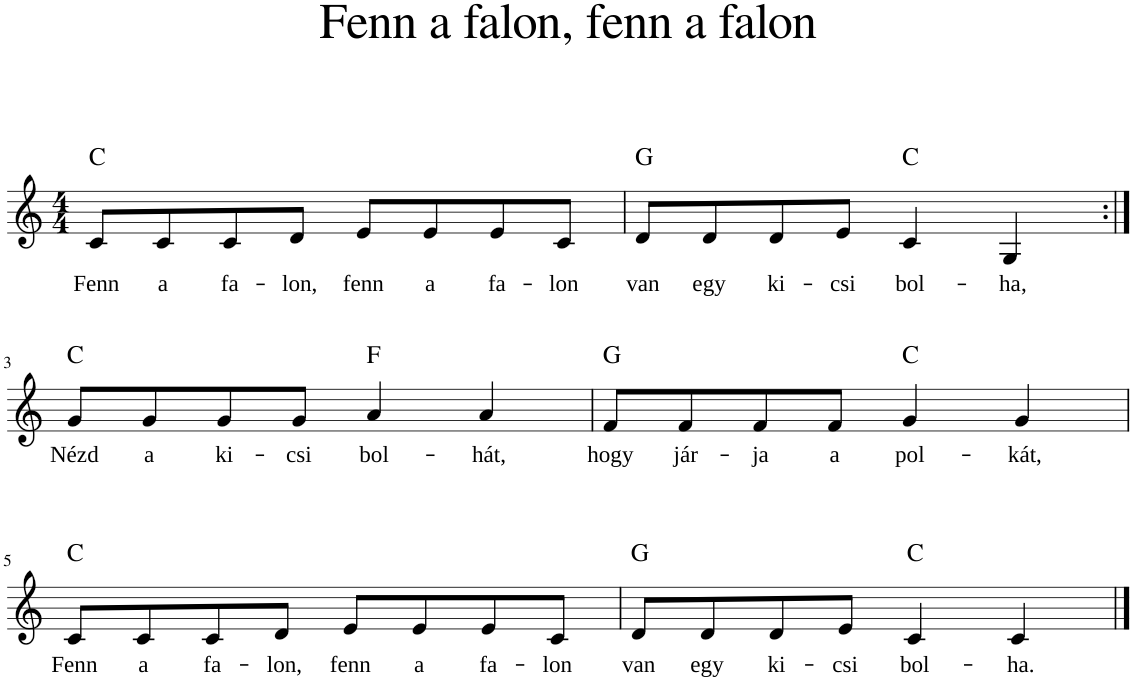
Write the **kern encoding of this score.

**kern	**text	**harte
*part1	*part1	*part1
*staff1	*staff1	*
*I"Piano	*	*
*I'Pno	*	*
*clefG2	*	*
*k[]	*	*
*M4/4	*	*
=1	=1	=1
!	!LO:LY:b	!LO:H:kt=N.C.
8c/L	Fenn	N
!	!LO:LY:b	!
8c/	a	.
!	!LO:LY:b	!
8c/	fa-	.
!	!LO:LY:b	!
8d/J	-lon,	.
!	!LO:LY:b	!
8e/L	fenn	.
!	!LO:LY:b	!
8e/	a	.
!	!LO:LY:b	!
8e/	fa-	.
!	!LO:LY:b	!
8c/J	-lon	.
=2	=2	=2
!	!LO:LY:b	!LO:H:kt=N.C.
8d/L	van	N
!	!LO:LY:b	!
8d/	egy	.
!	!LO:LY:b	!
8d/	ki-	.
!	!LO:LY:b	!
8e/J	-csi	.
!	!LO:LY:b	!LO:H:kt=N.C.
4c/	bol-	N
!	!LO:LY:b	!
4G/	-ha,	.
!!LO:LB:g=z
=3:|!	=3:|!	=3:|!
!	!LO:LY:b	!LO:H:kt=N.C.
8g/L	Nézd	N
!	!LO:LY:b	!
8g/	a	.
!	!LO:LY:b	!
8g/	ki-	.
!	!LO:LY:b	!
8g/J	-csi	.
!	!LO:LY:b	!LO:H:kt=N.C.
4a/	bol-	N
!	!LO:LY:b	!
4a/	-hát,	.
=4	=4	=4
!	!LO:LY:b	!LO:H:kt=N.C.
8f/L	hogy	N
!	!LO:LY:b	!
8f/	jár-	.
!	!LO:LY:b	!
8f/	-ja	.
!	!LO:LY:b	!
8f/J	a	.
!	!LO:LY:b	!LO:H:kt=N.C.
4g/	pol-	N
!	!LO:LY:b	!
4g/	-kát,	.
!!LO:LB:g=z
=5	=5	=5
!	!LO:LY:b	!LO:H:kt=N.C.
8c/L	Fenn	N
!	!LO:LY:b	!
8c/	a	.
!	!LO:LY:b	!
8c/	fa-	.
!	!LO:LY:b	!
8d/J	-lon,	.
!	!LO:LY:b	!
8e/L	fenn	.
!	!LO:LY:b	!
8e/	a	.
!	!LO:LY:b	!
8e/	fa-	.
!	!LO:LY:b	!
8c/J	-lon	.
=6	=6	=6
!	!LO:LY:b	!LO:H:kt=N.C.
8d/L	van	N
!	!LO:LY:b	!
8d/	egy	.
!	!LO:LY:b	!
8d/	ki-	.
!	!LO:LY:b	!
8e/J	-csi	.
!	!LO:LY:b	!LO:H:kt=N.C.
4c/	bol-	N
!	!LO:LY:b	!
4c/	-ha.	.
==	==	==
*-	*-	*-
